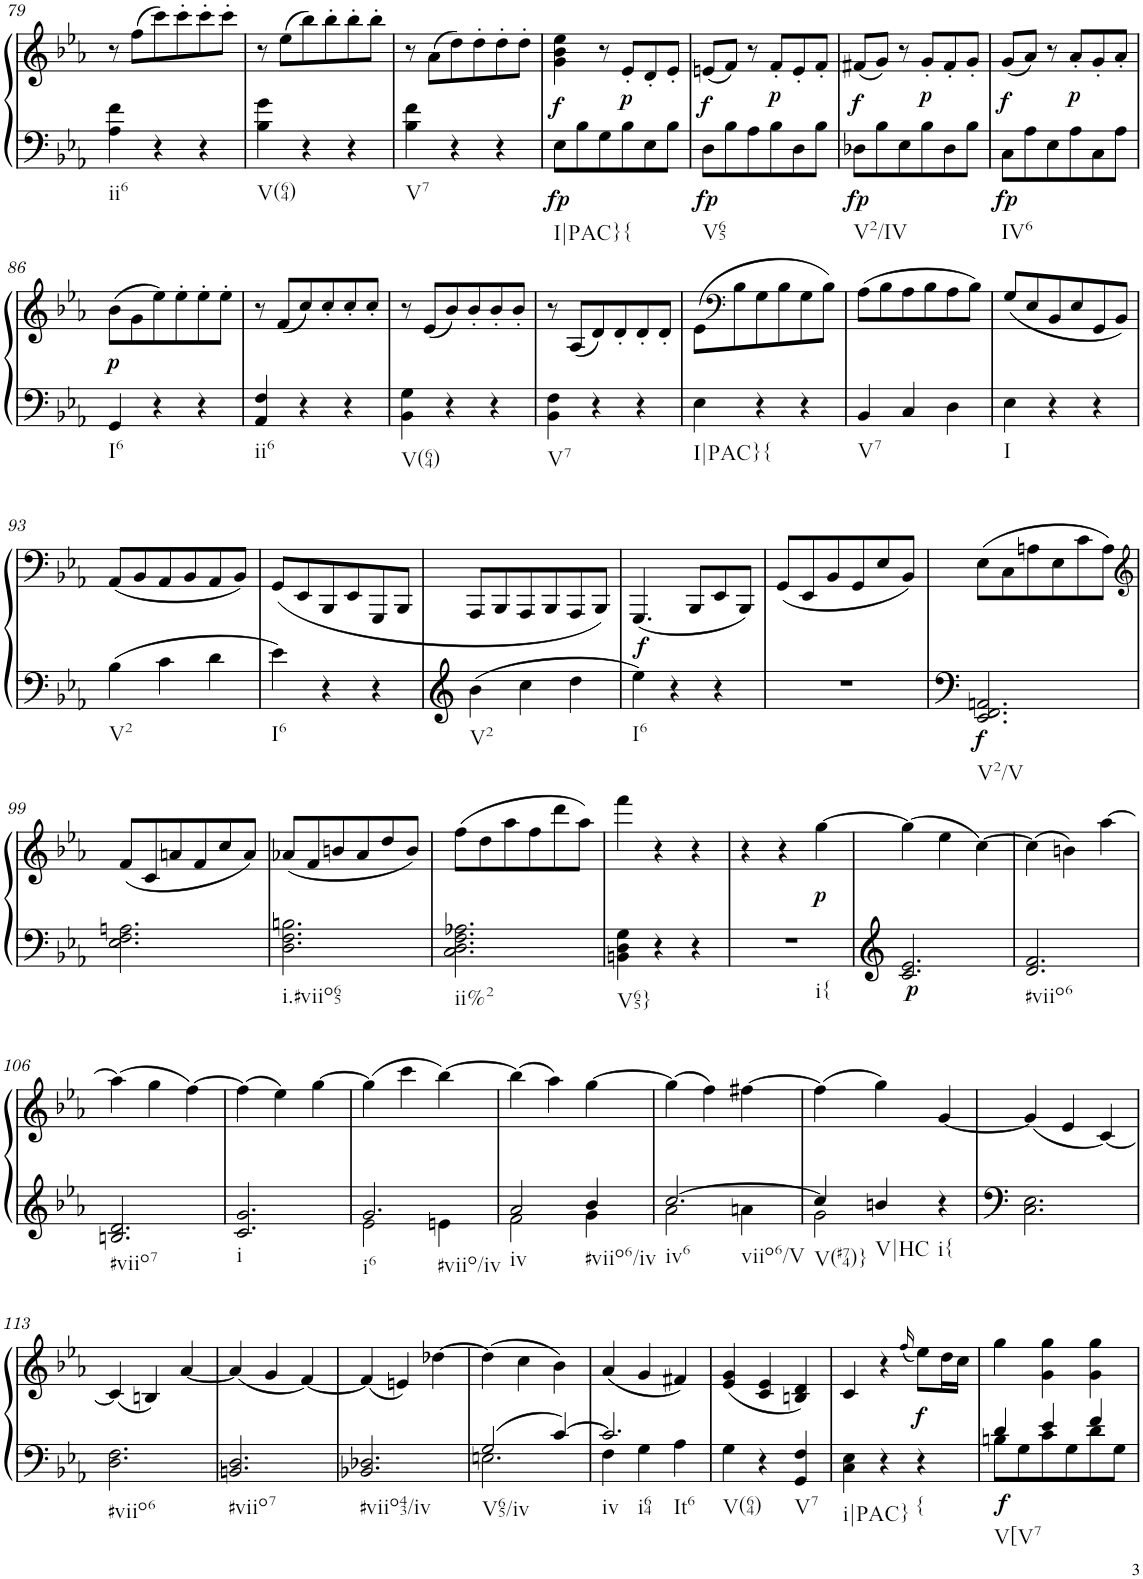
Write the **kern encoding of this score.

**kern	**kern	**dynam
*part1	*part1	*part1
*staff2	*staff1	*staff1/2
*I"Piano	*	*
*I'Pno.	*	*
!!LO:PB:g=z
*clefF4	*clefG2	*
*k[b-e-a-]	*k[b-e-a-]	*
*M3/4	*M3/4	*
=79	=79	=79
!LO:TX:b:t=ii6	!	!
4A-\ 4f\	8r	.
.	(8ff\L	.
4r	8ccc\)	.
.	8ccc'\	.
4r	8ccc'\	.
.	8ccc'\J	.
=80	=80	=80
!LO:TX:b:t=V(64)	!	!
4B-\ 4g\	8r	.
.	(8ee-\L	.
4r	8bb-\)	.
.	8bb-'\	.
4r	8bb-'\	.
.	8bb-'\J	.
=81	=81	=81
!LO:TX:b:t=V7	!	!
4B-\ 4f\	8r	.
.	(8a-\L	.
4r	8dd\)	.
.	8dd'\	.
4r	8dd'\	.
.	8dd'\J	.
=82	=82	=82
!LO:TX:b:t=I|PAC}{	!	!
!	!	!LO:DY:b=2
!	!	!LO:DY:n=1:b
8E-\L	4g\ 4b-\ 4ee-\	fp f
8B-\	.	.
8G\	8r	.
!	!	!LO:DY:n=2:b
8B-\	8e-'/L	p
8E-\	8d'/	.
8B-\J	8e-'/J	.
=83	=83	=83
!LO:TX:b:t=V65	!	!
!	!	!LO:DY:b=2
!	!	!LO:DY:n=1:b
8D\L	(8en/L	fp f
8B-\	8f/J)	.
8A-\	8r	.
!	!	!LO:DY:n=2:b
8B-\	8f'/L	p
8D\	8e'/	.
8B-\J	8f'/J	.
=84	=84	=84
!LO:TX:b:t=V2/IV	!	!
!	!	!LO:DY:b=2
!	!	!LO:DY:n=1:b
8D-X\L	(8f#X/L	fp f
8B-\	8g/J)	.
8E-\	8r	.
!	!	!LO:DY:n=2:b
8B-\	8g'/L	p
8D-\	8f#'/	.
8B-\J	8g'/J	.
=85	=85	=85
!LO:TX:b:t=IV6	!	!
!	!	!LO:DY:b=2
!	!	!LO:DY:n=1:b
8C\L	(8g/L	fp f
8A-\	8a-/J)	.
8E-\	8r	.
!	!	!LO:DY:n=2:b
8A-\	8a-'/L	p
8C\	8g'/	.
8A-\J	8a-'/J	.
!!LO:LB:g=z
=86	=86	=86
!LO:TX:b:t=I6	!	!
!	!	!LO:DY:b
4GG/	(8b-\L	p
.	8g\	.
4r	8ee-\)	.
.	8ee-'\	.
4r	8ee-'\	.
.	8ee-'\J	.
=87	=87	=87
!LO:TX:b:t=ii6	!	!
4AA-/ 4F/	8r	.
.	(8f/L	.
4r	8cc/)	.
.	8cc'/	.
4r	8cc'/	.
.	8cc'/J	.
=88	=88	=88
!LO:TX:b:t=V(64)	!	!
4BB-\ 4G\	8r	.
.	(8e-/L	.
4r	8b-/)	.
.	8b-'/	.
4r	8b-'/	.
.	8b-'/J	.
=89	=89	=89
!LO:TX:b:t=V7	!	!
4BB-\ 4F\	8r	.
.	(8A-/L	.
4r	8d/)	.
.	8d'/	.
4r	8d'/	.
.	8d'/J	.
=90	=90	=90
!LO:TX:b:t=I|PAC}{	!	!
4E-\	(8e-\L	.
*	*clefF4	*
.	8B-\	.
4r	8G\	.
.	8B-\	.
4r	8G\	.
.	8B-\J)	.
=91	=91	=91
!LO:TX:b:t=V7	!	!
4BB-/	(8A-\L	.
.	8B-\	.
4C/	8A-\	.
.	8B-\	.
4D\	8A-\	.
.	8B-\J)	.
=92	=92	=92
!LO:TX:b:t=I	!	!
4E-\	(8G/L	.
.	8E-/	.
4r	8BB-/	.
.	8E-/	.
4r	8GG/	.
.	8BB-/J)	.
!!LO:LB:g=z
=93	=93	=93
!LO:TX:b:t=V2	!	!
4B-\	(8AA-/L	.
.	8BB-/	.
4c\	8AA-/	.
.	8BB-/	.
4d\	8AA-/	.
.	8BB-/J)	.
=94	=94	=94
!LO:TX:b:t=I6	!	!
4e-\	(8GG/L	.
.	8EE-/	.
4r	8BBB-/	.
.	8EE-/	.
4r	8GGG/	.
.	8BBB-/J	.
=95	=95	=95
!LO:TX:b:t=V2	!	!
4b-\	8AAA-/L	.
.	8BBB-/	.
4cc\	8AAA-/	.
.	8BBB-/	.
4dd\	8AAA-/	.
.	8BBB-/J)	.
=96	=96	=96
!LO:TX:b:t=I6	!	!
!	!	!LO:DY:b
4ee-\	(4.GGG/	f
4r	.	.
.	8BBB-/L	.
4r	8EE-/	.
.	8BBB-/J)	.
=97	=97	=97
2.r	(8GG/L	.
.	8EE-/	.
.	8BB-/	.
.	8GG/	.
.	8E-/	.
.	8BB-/J)	.
=98	=98	=98
!LO:TX:b:t=V2/V	!	!
!	!	!LO:DY:b=2
2.EE-/ 2.FF/ 2.AAn/	(8E-\L	f
.	8C\	.
.	8An\	.
.	8E-\	.
.	8c\	.
.	8A\J)	.
!!LO:LB:g=z
=99	=99	=99
*	*clefG2	*
2.E-\ 2.F\ 2.An\	(8f/L	.
.	8c/	.
.	8an/	.
.	8f/	.
.	8cc/	.
.	8a/J)	.
=100	=100	=100
!LO:TX:b:t=i.#viio65	!	!
2.D\ 2.F\ 2.Bn\	(8a-X/L	.
.	8f/	.
.	8bn/	.
.	8a-/	.
.	8dd/	.
.	8b/J)	.
=101	=101	=101
!LO:TX:b:t=ii%2	!	!
2.C\ 2.D\ 2.F\ 2.A-X\	(8ff\L	.
.	8dd\	.
.	8aa-\	.
.	8ff\	.
.	8ddd\	.
.	8aa-\J)	.
=102	=102	=102
!LO:TX:b:t=V65}	!	!
4BBn\ 4D\ 4G\	4fff\	.
4r	4r	.
4r	4r	.
=103	=103	=103
!LO:TX:b:t=i{	!	!
2.r	4r	.
.	4r	.
!	!	!LO:DY:b
.	[4gg\	p
=104	=104	=104
!	!	!LO:DY:b=2
2.c/ 2.e-/	(4gg\]	p
.	4ee-\	.
.	[4cc\)	.
=105	=105	=105
!LO:TX:b:t=#viio6	!	!
2.d/ 2.f/	(4cc\]	.
.	4bn\)	.
.	[4aa-\	.
!!LO:LB:g=z
=106	=106	=106
!LO:TX:b:t=#viio7	!	!
2.Bn/ 2.d/	(4aa-\]	.
.	4gg\	.
.	[4ff\)	.
=107	=107	=107
!LO:TX:b:t=i	!	!
2.c/ 2.g/	(4ff\]	.
.	4ee-\)	.
.	[4gg\	.
=108	=108	=108
*^	*	*
!LO:TX:b:t=i6	!	!	!
!LO:TX:b:t=#viio/iv	!	!	!
2.g/	2e-\	(4gg\]	.
.	.	4ccc\	.
.	4en\	[4bb-\)	.
=109	=109	=109	=109
!LO:TX:b:t=iv	!	!	!
2a-/	2f\	(4bb-\]	.
.	.	4aa-\)	.
!LO:TX:b:t=#viio6/iv	!	!	!
4b-/	4g\	[4gg\	.
=110	=110	=110	=110
!LO:TX:b:t=iv6	!	!	!
!LO:TX:b:t=viio6/V	!	!	!
[2.cc/	2a-\	(4gg\]	.
.	.	4ff\)	.
.	4an\	[4ff#X\	.
=111	=111	=111	=111
!LO:TX:b:t=V(#74)}	!	!	!
4cc/]	2g\	(4ff#\]	.
!LO:TX:b:t=V|HC	!	!	!
4bn/	.	4gg\)	.
!LO:TX:b:t=i{	!	!	!
4r	4ryy	[4g/	.
*v	*v	*	*
=112	=112	=112
2.C\ 2.E-\	(4g/]	.
.	4e-/	.
.	[4c/)	.
!!LO:LB:g=z
=113	=113	=113
!LO:TX:b:t=#viio6	!	!
2.D\ 2.F\	(4c/]	.
.	4Bn/)	.
.	[4a-/	.
=114	=114	=114
!LO:TX:b:t=#viio7	!	!
2.BBn/ 2.D/	(4a-/]	.
.	4g/	.
.	[4f/)	.
=115	=115	=115
!LO:TX:b:t=#viio43/iv	!	!
2.BB-X/ 2.D-X/	(4f/]	.
.	4en/)	.
.	[4dd-X\	.
=116	=116	=116
*^	*	*
!LO:TX:b:t=V65/iv	!	!	!
2G/	2.En\	(4dd-\]	.
.	.	4cc\	.
[4c/	.	4b-\)	.
=117	=117	=117	=117
!LO:TX:b:t=iv	!	!	!
!LO:TX:b:t=i64	!	!	!
!LO:TX:b:t=It6	!	!	!
2.c/]	4F\	(4a-/	.
.	4G\	4g/	.
.	4A-\	4f#X/)	.
=118	=118	=118	=118
!LO:TX:b:t=V(64)	!	!	!
*v	*v	*	*
4G\	(4e-/ 4g/	.
4r	4c/ 4e-/	.
!LO:TX:b:t=V7	!	!
4GG/ 4F/	4Bn/ 4d/)	.
=119	=119	=119
!LO:TX:b:t=i|PAC}	!	!
4C\ 4E-\	4c/	.
4r	4r	.
.	(16qff/	.
!LO:TX:b:t={	!	!
!	!	!LO:DY:b
4r	8ee-\L)	f
.	16dd\L	.
.	16cc\JJ	.
=120	=120	=120
*^	*	*
!LO:TX:b:t=V[V7	!	!	!
!	!	!	!LO:DY:b=2
4d/	8Bn\L	4gg\	f
.	8G\	.	.
4e-/	8c\	4g\ 4gg\	.
.	8G\	.	.
4f/	8d\	4g\ 4gg\	.
.	8G\J	.	.
*v	*v	*	*
=	=	=
*-	*-	*-
